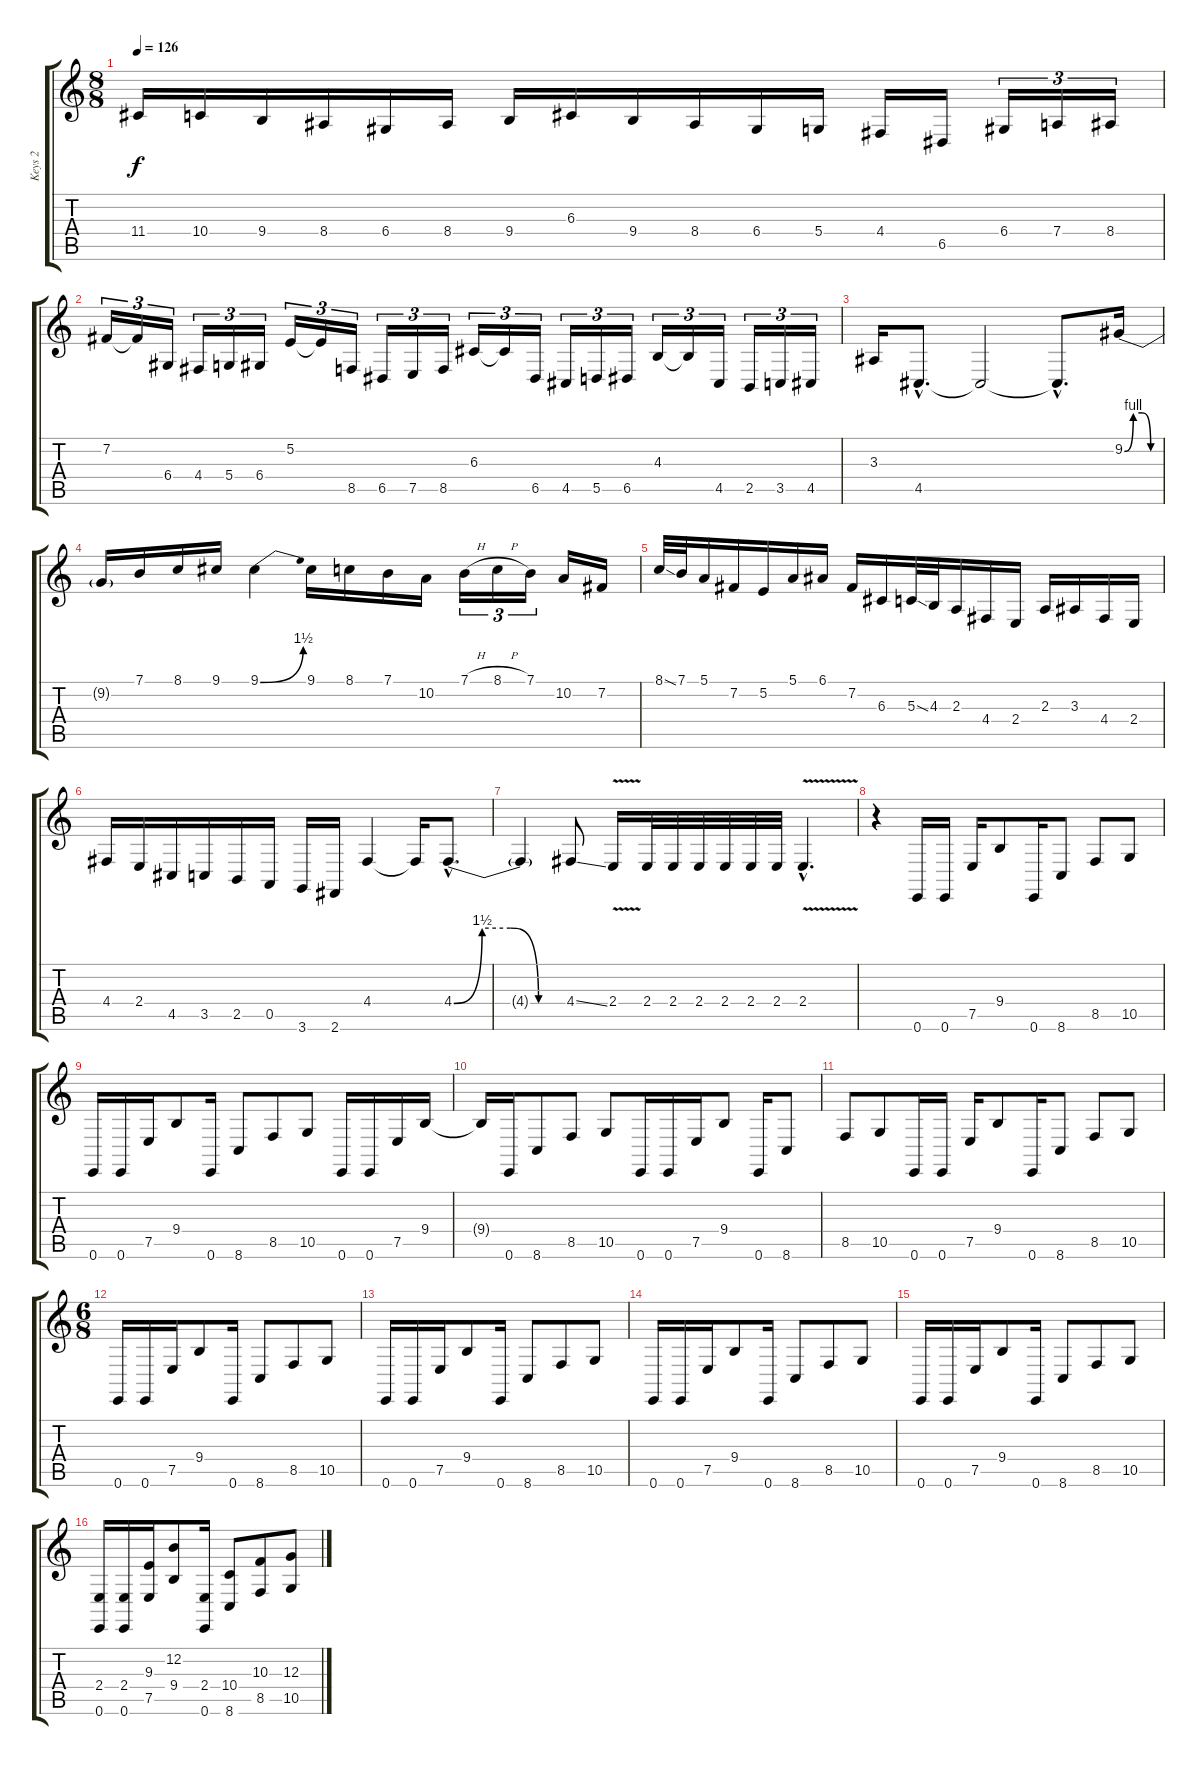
\track ("Keys 2" "Keys 2") {instrument rockorgan}
\staff {score tabs}
\tuning (E4 B3 G3 D3 A2 E2) {hide}
\ts (8 8)
\tempo 126
\clef g2
\ks c
11.4.16{dy f} 10.4.16 9.4.16 8.4.16 6.4.16 8.4.16 9.4.16 6.3.16 9.4.16 8.4.16 6.4.16 5.4.16 4.4.16 6.5.16 6.4.16{tu (3 2)} 7.4.16{tu (3 2)} 8.4.16{tu (3 2)} |
7.2.16{tu (3 2)} 7.2{t}.16{tu (3 2)} 6.4.16{tu (3 2)} 4.4.16{tu (3 2)} 5.4.16{tu (3 2)} 6.4.16{tu (3 2)} 5.2.16{tu (3 2)} 5.2{t}.16{tu (3 2)} 8.5.16{tu (3 2)} 6.5.16{tu (3 2)} 7.5.16{tu (3 2)} 8.5.16{tu (3 2)} 6.3.16{tu (3 2)} 6.3{t}.16{tu (3 2)} 6.5.16{tu (3 2)} 4.5.16{tu (3 2)} 5.5.16{tu (3 2)} 6.5.16{tu (3 2)} 4.3.16{tu (3 2)} 4.3{t}.16{tu (3 2)} 4.5.16{tu (3 2)} 2.5.16{tu (3 2)} 3.5.16{tu (3 2)} 4.5.16{tu (3 2)} |
3.3.16 4.5{hac}.8{d} 4.5{t}.2 4.5{hac t}.8{d} 9.2{be (custom 0 0 15 4 30 4 45 0 60 0)}.16 |
9.2{t}.16 7.1.16 8.1.16 9.1.16 9.1{be (bend 0 0 60 6)}.4 9.1.16 8.1.16 7.1.16 10.2.16 7.1{h}.16{tu (3 2)} 8.1{h}.16{tu (3 2)} 7.1.16{tu (3 2)} 10.2.16 7.2.16 |
8.1{ss}.32 7.1.32 5.1.16 7.2.16 5.2.16 5.1.16 6.1.16 7.2.16 6.3.16 5.3{ss}.32 4.3.32 2.3.16 4.4.16 2.4.16 2.3.16 3.3.16 4.4.16 2.4.16 |
4.4.16 2.4.16 4.5.16 3.5.16 2.5.16 0.5.16 3.6.16 2.6.16 4.4.4 4.4{t}.16 4.4{be (custom 0 0 15 6 30 6 45 0 60 0) hac}.8{d} |
4.4{t}.4 4.4{ss}.8 2.4{v}.16 2.4.32 2.4.32 2.4.32 2.4.32 2.4.32 2.4.32 2.4{v hac}.4{d} |
r.4 0.6.16 0.6.16 7.5.16 9.4.8 0.6.16 8.6.8 8.5.8 10.5.8 |
0.6.16 0.6.16 7.5.16 9.4.8 0.6.16 8.6.8 8.5.8 10.5.8 0.6.16 0.6.16 7.5.16 9.4.16 |
9.4{t}.16 0.6.16 8.6.8 8.5.8 10.5.8 0.6.16 0.6.16 7.5.16 9.4.8 0.6.16 8.6.8 |
8.5.8 10.5.8 0.6.16 0.6.16 7.5.16 9.4.8 0.6.16 8.6.8 8.5.8 10.5.8 |
\ts (6 8)
0.6.16 0.6.16 7.5.16 9.4.8 0.6.16 8.6.8 8.5.8 10.5.8 |
0.6.16 0.6.16 7.5.16 9.4.8 0.6.16 8.6.8 8.5.8 10.5.8 |
0.6.16 0.6.16 7.5.16 9.4.8 0.6.16 8.6.8 8.5.8 10.5.8 |
0.6.16 0.6.16 7.5.16 9.4.8 0.6.16 8.6.8 8.5.8 10.5.8 |
(2.4 0.6).16 (2.4 0.6).16 (9.3 7.5).16 (12.2 9.4).8 (2.4 0.6).16 (10.4 8.6).8 (10.3 8.5).8 (12.3 10.5).8
